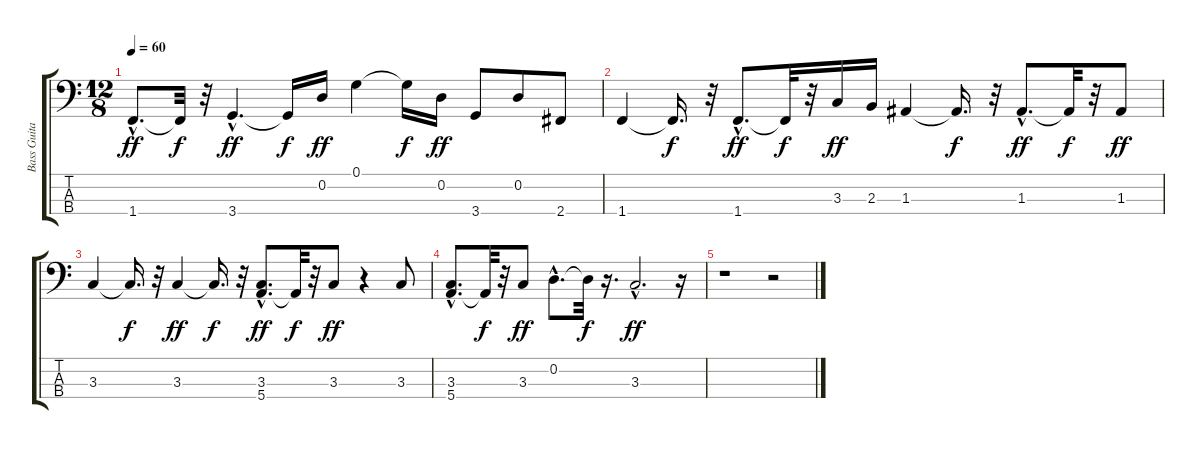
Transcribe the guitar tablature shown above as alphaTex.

\track ("Bass Guitar" "Bass Guita") {instrument fretlessbass}
\staff {score tabs}
\tuning (G2 D2 A1 E1) {hide}
\ts (12 8)
\tempo 60
\clef f4
\ks c
1.4{hac}.8{d dy ff} 1.4{t}.32{dy f} r.32 3.4{hac}.4{d dy ff} 3.4{t}.16{dy f} 0.2.16{dy ff} 0.1.4 0.1{t}.16{dy f} 0.2.16{dy ff} 3.4.8 0.2.8 2.4.8 |
1.4.4 1.4{t}.16{d dy f} r.32 1.4{hac}.8{d dy ff} 1.4{t}.32{dy f} r.32 3.3.16{dy ff} 2.3.16 1.3.4 1.3{t}.16{d dy f} r.32 1.3{hac}.8{d dy ff} 1.3{t}.32{dy f} r.32 1.3.8{dy ff} |
3.3.4 3.3{t}.16{d dy f} r.32 3.3.4{dy ff} 3.3{t}.16{d dy f} r.32 (3.3 5.4{hac}).8{d dy ff} 5.4{t}.32{dy f} r.32 3.3.8{dy ff} r.4 3.3.8 |
(3.3 5.4{hac}).8{d} 5.4{t}.32{dy f} r.32 3.3.8{dy ff} 0.2{hac}.8{d} 0.2{t}.32{dy f} r.16{d} 3.3{hac}.2{d dy ff} r.16 |
r.1 r.2
